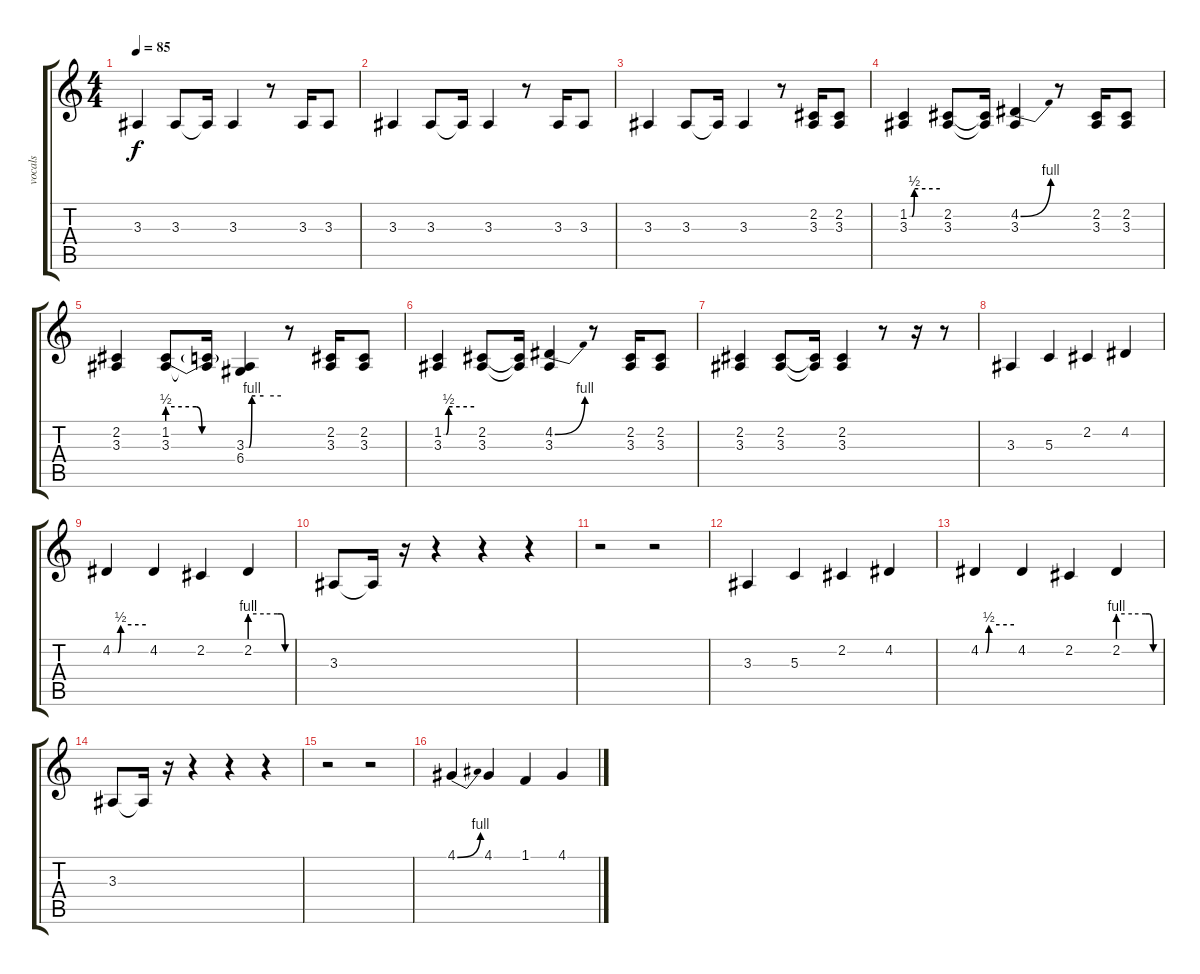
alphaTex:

\track ("vocals" "vocals") {instrument lead2sawtooth}
\staff {score tabs}
\tuning (E4 B3 G3 D3 A2 E2) {hide}
\ts (4 4)
\tempo 85
\clef g2
\ks c
3.3.4{dy f} 3.3.8 3.3{t}.16 3.3.4 r.8 3.3.16 3.3.8 |
3.3.4 3.3.8 3.3{t}.16 3.3.4 r.8 3.3.16 3.3.8 |
3.3.4 3.3.8 3.3{t}.16 3.3.4 r.8 (2.2 3.3).16 (2.2 3.3).8 |
(1.2{be (custom 0 0 5 0 10 2 60 2)} 3.3).4 (2.2 3.3).8 (2.2{t} 3.3{t}).16 (4.2{be (bend 0 0 60 4)} 3.3).4 r.8 (2.2 3.3).16 (2.2 3.3).8 |
(2.2 3.3).4 (1.2{be (custom 0 2 25 2 30 0 60 0)} 3.3).8 (1.2{t} 3.3{t}).16 (3.3{be (custom 0 0 5 0 10 4 16 4 30 4 60 4)} 6.4).4 r.8 (2.2 3.3).16 (2.2 3.3).8 |
(1.2{be (custom 0 0 5 0 10 2 60 2)} 3.3).4 (2.2 3.3).8 (2.2{t} 3.3{t}).16 (4.2{be (bend 0 0 60 4)} 3.3).4 r.8 (2.2 3.3).16 (2.2 3.3).8 |
(2.2 3.3).4 (2.2 3.3).8 (2.2{t} 3.3{t}).16 (2.2 3.3).4 r.8 r.16 r.8 |
3.3.4 5.3.4 2.2.4 4.2.4 |
4.2{be (custom 0 0 5 0 10 0 15 2 60 2)}.4 4.2.4 2.2.4 2.2{be (custom 0 4 20 4 40 4 45 4 51 0 60 0)}.4 |
3.3.8 3.3{t}.16 r.16 r.4 r.4 r.4 |
r.2 r.2 |
3.3.4 5.3.4 2.2.4 4.2.4 |
4.2{be (custom 0 0 5 0 10 0 15 2 60 2)}.4 4.2.4 2.2.4 2.2{be (custom 0 4 20 4 40 4 45 4 51 0 60 0)}.4 |
3.3.8 3.3{t}.16 r.16 r.4 r.4 r.4 |
r.2 r.2 |
4.1{be (bend 0 0 60 4)}.4 4.1.4 1.1.4 4.1.4
